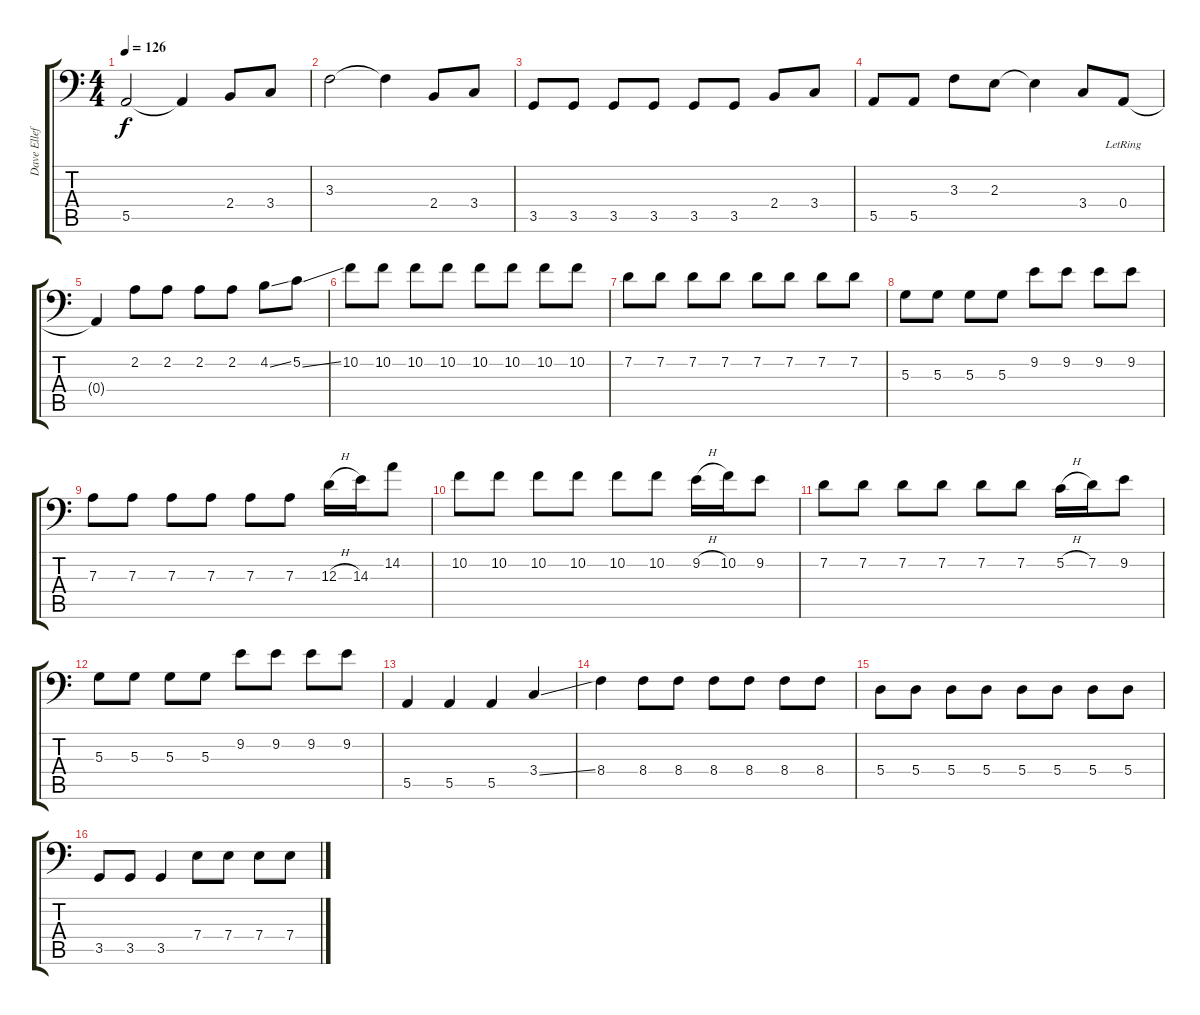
\track ("Dave Ellefson (Guitar)" "Dave Ellef") {instrument electricguitarclean}
\staff {score tabs}
\tuning (B2 G2 D2 A1 E1 B0) {hide}
\ts (4 4)
\tempo 126
\clef f4
\ks c
5.5.2{dy f instrument electricguitarclean} 5.5{t}.4 2.4.8 3.4.8 |
3.3.2 3.3{t}.4 2.4.8 3.4.8 |
3.5.8 3.5.8 3.5.8 3.5.8 3.5.8 3.5.8 2.4.8 3.4.8 |
5.5.8 5.5.8 3.3.8 2.3.8 2.3{t}.4 3.4.8 0.4{lr}.8 |
0.4{t}.4 2.2.8 2.2.8 2.2.8 2.2.8 4.2{ss}.8 5.2{ss}.8 |
10.2.8 10.2.8 10.2.8 10.2.8 10.2.8 10.2.8 10.2.8 10.2.8 |
7.2.8 7.2.8 7.2.8 7.2.8 7.2.8 7.2.8 7.2.8 7.2.8 |
5.3.8 5.3.8 5.3.8 5.3.8 9.2.8 9.2.8 9.2.8 9.2.8 |
7.3.8 7.3.8 7.3.8 7.3.8 7.3.8 7.3.8 12.3{h}.16 14.3.16 14.2.8 |
10.2.8 10.2.8 10.2.8 10.2.8 10.2.8 10.2.8 9.2{h}.16 10.2.16 9.2.8 |
7.2.8 7.2.8 7.2.8 7.2.8 7.2.8 7.2.8 5.2{h}.16 7.2.16 9.2.8 |
5.3.8 5.3.8 5.3.8 5.3.8 9.2.8 9.2.8 9.2.8 9.2.8 |
5.5.4 5.5.4 5.5.4 3.4{ss}.4 |
8.4.4 8.4.8 8.4.8 8.4.8 8.4.8 8.4.8 8.4.8 |
5.4.8 5.4.8 5.4.8 5.4.8 5.4.8 5.4.8 5.4.8 5.4.8 |
3.5.8 3.5.8 3.5.4 7.4.8 7.4.8 7.4.8 7.4.8
